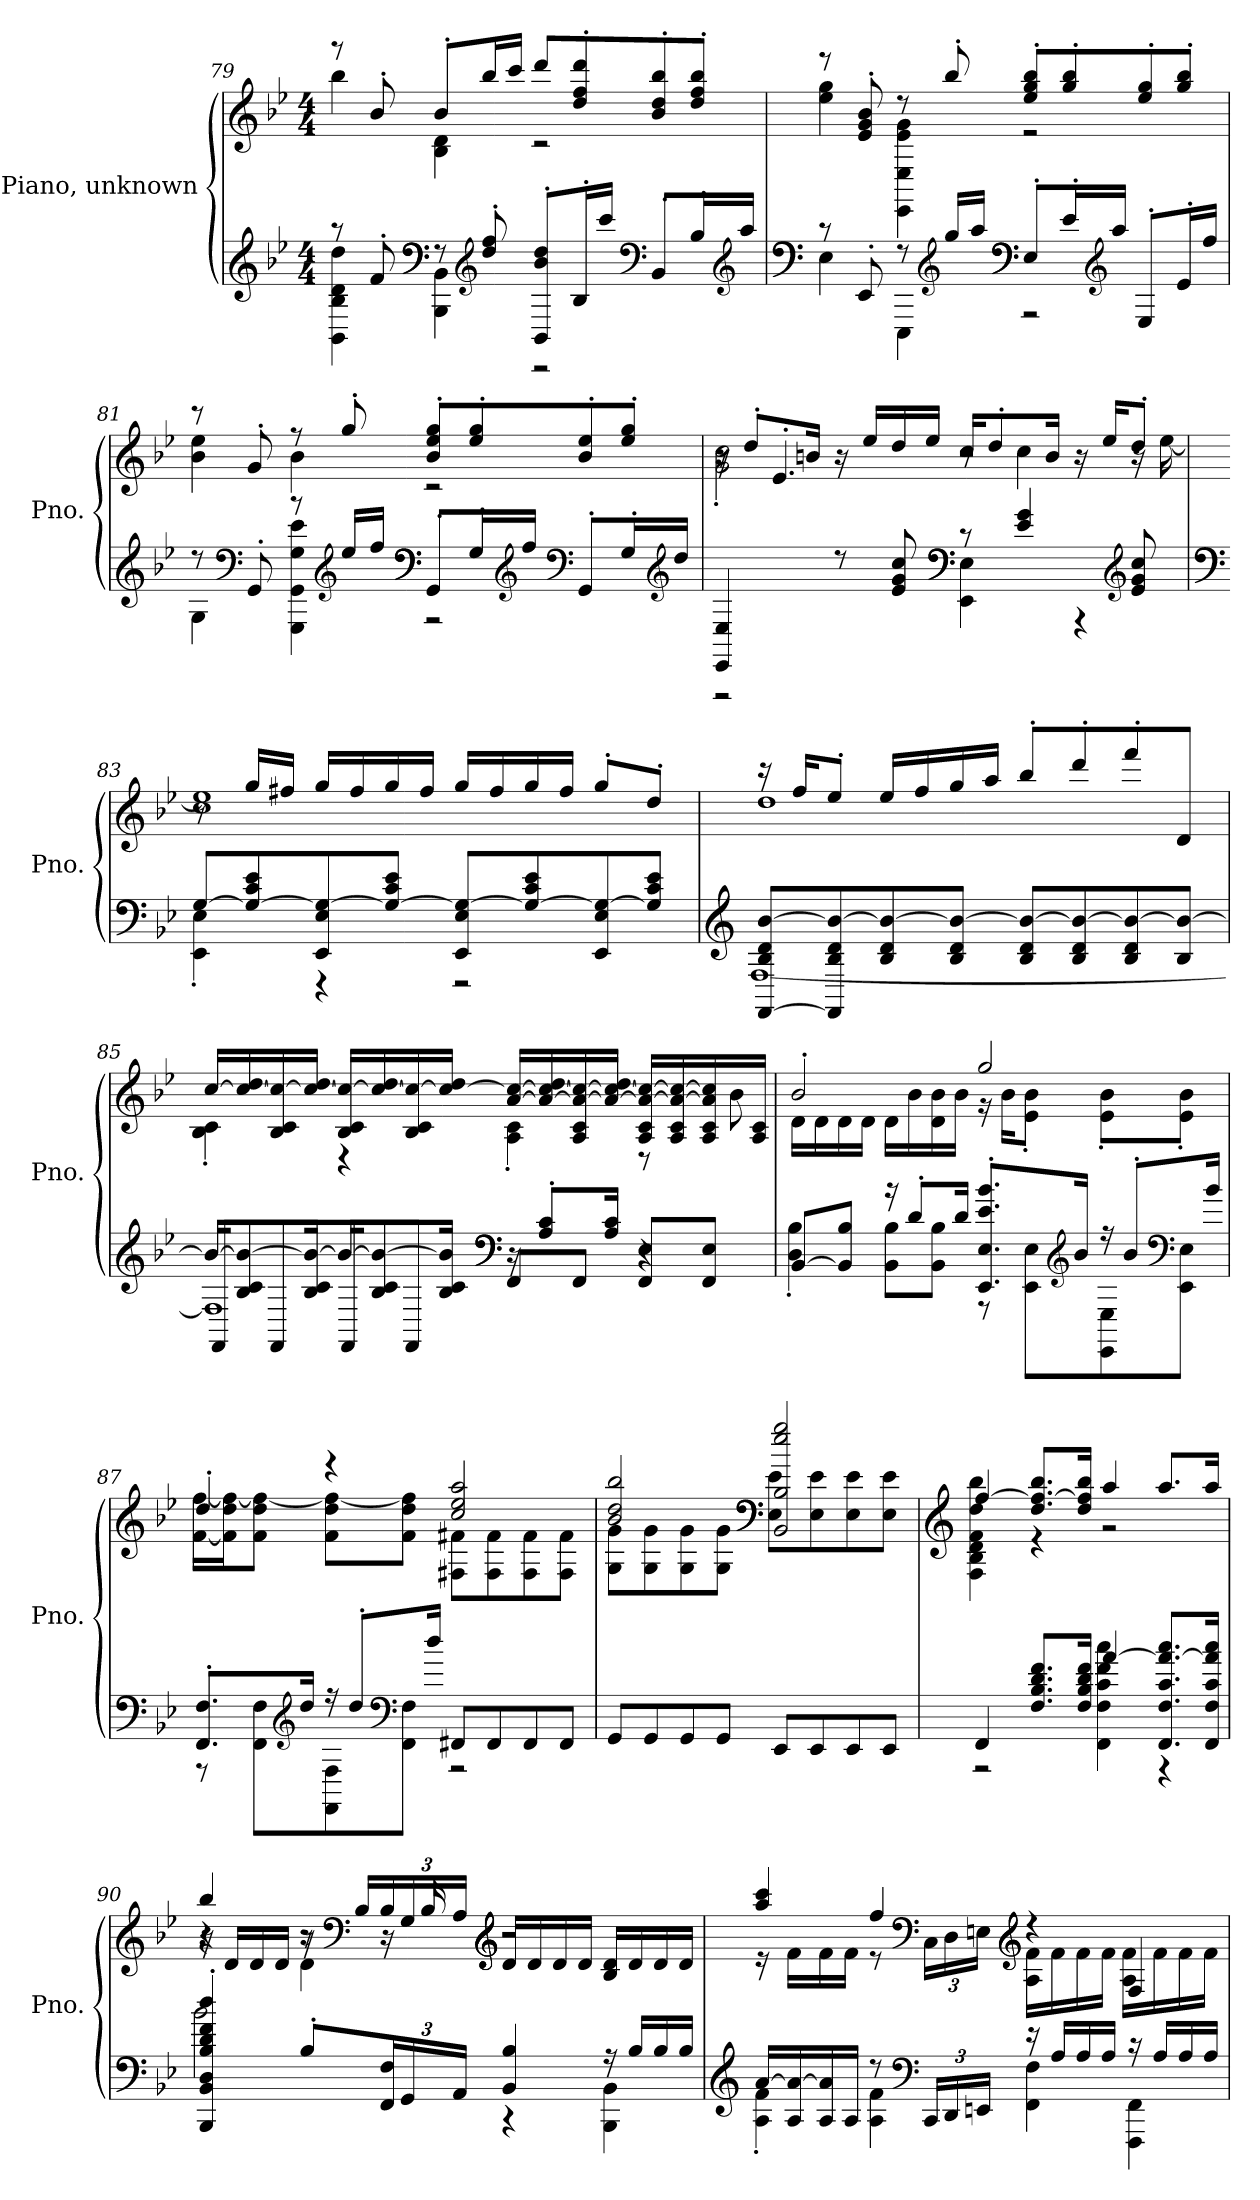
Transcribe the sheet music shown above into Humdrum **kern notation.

**kern	**kern
*part1	*part1
*staff2	*staff1
*I"Piano, unknown	*
*I'Pno.	*
!!LO:LB:g=z
*clefG2	*clefG2
*k[b-e-]	*k[b-e-]
*M4/4	*M4/4
=79	=79
*^	*^
8r	4BB-\ 4B-\ 4d\ 4dd\	8r	4bb-\
8f'/	.	8b-'/	.
*clefF4	*	*	*
8r	4BBB-\ 4BB-\	8b-'/L	4B-\ 4d\
*clefG2	*	*	*
8dd/' 8ff/'	.	16bb-/L	.
.	.	16ccc/JJ	.
8BB-/' 8b-/' 8dd/'L	2r	8ddd/L	2r
16B-'/L	.	8dd/' 8ff/' 8ddd/'	.
16ccc/JJ	.	.	.
*clefF4	*	*	*
8BB-'/L	.	8b-/' 8dd/' 8bb-/'	.
16B-'/L	.	8dd/' 8ff/' 8bb-/'J	.
*clefG2	*	*	*
16aa/JJ	.	.	.
=80	=80	=80	=80
*clefF4	*	*	*
8r	4E-\	8r	4ee-\ 4gg\
8EE-'/	.	8e-/' 8g/' 8b-/'	.
8r	4EEE-\	8r	4EE-\ 4E-\ 4e-\ 4g\
*clefG2	*	*	*
16gg/LL	.	8bb-'/	.
16aa/JJ	.	.	.
*clefF4	*	*	*
8E-'/L	2r	8ee-/' 8gg/' 8bb-/'L	2r
16e-'/L	.	8gg/' 8bb-/'	.
*clefG2	*	*	*
16aa/JJ	.	.	.
8E-'/L	.	8ee-/' 8gg/'	.
16e-'/L	.	8gg/' 8bb-/'J	.
16ff/JJ	.	.	.
!!LO:LB:g=z	!!
=81	=81	=81	=81
8r	4G\	8r	4b-\ 4ee-\
*clefF4	*	*	*
8GG'/	.	8g'/	.
8r	4GGG\ 4GG\ 4G\ 4e-\	8r	4b-\
*clefG2	*	*	*
16ee-/LL	.	8gg'/	.
16ff/JJ	.	.	.
*clefF4	*	*	*
8GG'/L	2r	8b-/' 8ee-/' 8gg/'L	2r
16G'/L	.	8ee-/' 8gg/'	.
*clefG2	*	*	*
16ff/JJ	.	.	.
*clefF4	*	*	*
8GG'/L	.	8b-/' 8ee-/'	.
16G'/L	.	8ee-/' 8gg/'J	.
*clefG2	*	*	*
16dd/JJ	.	.	.
=82	=82	=82	=82
*	*	*	*^
4EE-/ 4E-/	2r	16r	2g\' 2cc\'	8r
.	.	8dd'/L	.	.
.	.	.	.	4.e-'/
.	.	16bn/Jk	.	.
8r	.	16r	.	.
.	.	16ee-/LL	.	.
8e-/ 8g/ 8cc/	.	16dd/	.	.
.	.	16ee-/JJ	.	.
*clefF4	*	*	*	*
8r	4EE-\ 4E-\	16cc/KL	8r	2r
.	.	8dd'/	.	.
4e-/ 4g/	.	.	4cc\	.
.	.	16b/Jk	.	.
.	4r	16r	.	.
.	.	16ee-/KL	.	.
*clefG2	*	*	*	*
8e-/ 8g/ 8cc/	.	8dd'/J	16r	.
.	.	.	[16ee-\	.
!!LO:LB:g=z	!!	!!
=83	=83	=83	=83	=83
*clefF4	*	*	*	*
[8G/L	4EE-\' 4E-\'	8r	1ee-]	1cc
8G/_ 8c/ 8e-/	.	16gg/LL	.	.
.	.	16ff#X/JJ	.	.
8EE-/ 8E-/ 8G/_	4r	16gg/LL	.	.
.	.	16ff#/	.	.
8G/_ 8c/ 8e-/J	.	16gg/	.	.
.	.	16ff#/JJ	.	.
8EE-/ 8E-/ 8G/_L	2r	16gg/LL	.	.
.	.	16ff#/	.	.
8G/_ 8c/ 8e-/	.	16gg/	.	.
.	.	16ff#/JJ	.	.
8EE-/ 8E-/ 8G/_	.	8gg'/L	.	.
8G/] 8c/ 8e-/J	.	8dd'/J	.	.
*	*	*v	*v	*v
=84	=84	=84
*clefG2	*	*
*	*	*^
[8FF/ 8B-/ 8d/ [8b-/L	[1F	16r	1dd
.	.	16ff/KL	.
8FF/] 8B-/ 8d/ 8b-/_	.	8ee-'/J	.
8B-/ 8d/ 8b-/_	.	16ee-/LL	.
.	.	16ff/	.
8B-/ 8d/ 8b-/_J	.	16gg/	.
.	.	16aa/JJ	.
8B-/ 8d/ 8b-/_L	.	8bb-'/L	.
8B-/ 8d/ 8b-/_	.	8ddd'/	.
8B-/ 8d/ 8b-/_	.	8fff'/	.
8B-/ 8b-/_J	.	8d/J	.
!!LO:LB:g=z	!!
=85	=85	=85	=85
*	*^	*	*
16b-/KL_	1F]	8FF/L	[16cc/LL	4B-\' 4c\'
8B-/ 8c/ 8b-/_	.	.	16cc/_ 16dd/	.
.	.	8FF/	16B-/ 16c/ 16cc/_	.
16B-/ 16c/ 16b-/_Jk	.	.	16cc/_ 16dd/JJ	.
16b-/KL_	.	8FF/	16B-/ 16c/ 16cc/_LL	4r
8B-/ 8c/ 8b-/_	.	.	16cc/_ 16dd/	.
.	.	8FF/J	16B-/ 16c/ 16cc/_	.
16B-/ 16c/ 16b-/]Jk	.	.	16cc/_ 16dd/JJ	.
*clefF4	*	*	*	*
16r	.	8FF/L	[16a/ 16cc/_LL	4A\' 4c\'
8A/' 8c/'L	.	.	16a/_ 16cc/_ 16dd/	.
.	.	8FF/J	16A/ 16c/ 16a/_ 16cc/_	.
16A/ 16c/Jk	.	.	16a/_ 16cc/_ 16dd/JJ	.
8FF/ 8E-/L	.	4r	16A/ 16c/ 16a/_ 16cc/_LL	8r
.	.	.	16A/ 16c/ 16a/_ 16cc/_	.
8FF/ 8E-/J	.	.	16A/ 16c/ 16a/] 16cc/]	8b-\
.	.	.	16A/ 16c/JJ	.
*	*v	*v	*	*
!!LO:LB:g=z	!!
=86	=86	=86	=86
[8BB-/L	4D\' 4B-\'	2b-'/	16d\LL
.	.	.	16d\
8BB-/] 8B-/J	.	.	16d\
.	.	.	16d\JJ
16r	8BB-\ 8B-\L	.	16d\LL
8d'/L	.	.	16b-\
.	8BB-\ 8B-\J	.	16d\ 16b-\
16d/Jk	.	.	16b-\JJ
8.EE-/' 8.E-/' 8.e-/' 8.b-/'L	8r	2gg/	16r
.	.	.	16b-\KL
.	8EE-\ 8E-\L	.	8e-\' 8b-\'J
*clefG2	*	*	*
16b-/Jk	.	.	.
16r	8EE-\ 8E-\	.	8e-\' 8b-\'L
8b-'/L	.	.	.
*clefF4	*	*	*
.	8EE-\ 8E-\J	.	8e-\' 8b-\'J
16b-/Jk	.	.	.
=87	=87	=87	=87
8.FF/' 8.F/'L	8r	4dd'/	[16f\ [16ff\LL
.	.	.	16f\] 16dd\ 16ff\_J
.	8FF\ 8F\L	.	8f\ 8dd\ 8ff\_J
*clefG2	*	*	*
16dd/Jk	.	.	.
16r	8FF\ 8F\	4r	8f\ 8dd\ 8ff\_L
8dd'/L	.	.	.
*clefF4	*	*	*
.	8FF\ 8F\J	.	8f\ 8dd\ 8ff\]J
16dd/Jk	.	.	.
8FF#X/L	2r	2cc/ 2ee-/ 2aa/	8F#X\ 8f#X\L
8FF#/	.	.	8F#\ 8f#\
8FF#/	.	.	8F#\ 8f#\
8FF#/J	.	.	8F#\ 8f#\J
*v	*v	*	*
!!LO:PB:g=z	!!
=88	=88	=88
8GG/L	2b-/ 2dd/ 2bb-/	8G\ 8g\L
8GG/	.	8G\ 8g\
8GG/	.	8G\ 8g\
8GG/J	.	8G\ 8g\J
*	*clefF4	*
8EE-/L	2BB-/ 2B-/ 2ee-/ 2gg/	8E-\ 8e-\L
8EE-/	.	8E-\ 8e-\
8EE-/	.	8E-\ 8e-\
8EE-/J	.	8E-\ 8e-\J
=89	=89	=89
*	*clefG2	*
*^	*	*
4FF/	2r	[4ff/	4F\ 4B-\ 4d\ 4f\ 4dd\ 4bb-\
8.F/ 8.B-/ 8.d/ 8.f/L	.	8.dd/ 8.ff/_ 8.bb-/L	4r
16F/ 16B-/ 16d/ 16f/Jk	.	16dd/ 16ff/] 16bb-/Jk	.
[4a/	4FF\ 4F\ 4c\ 4f\ 4cc\	4aa/	2r
8.FF/ 8.F/ 8.c/ 8.a/_ 8.cc/L	4r	8.aa/L	.
16FF/ 16F/ 16c/ 16a/] 16cc/Jk	.	16aa/Jk	.
!!LO:LB:g=z
=90	=90	=90	=90
*	*	*	*^
4BBB-/' 4BB-/' 4D/' 4B-/' 4d/' 4f/' 4dd/'	2b-\	4bb-/	4r	16r
.	.	.	.	16d/LL
.	.	.	.	16d/
.	.	.	.	16d/JJ
8B-'/L	.	8r	4d\	16r
*	*	*clefF4	*	*
.	.	.	.	16B-/LL
*Xbrackettup	*	*	*	*Xbrackettup
24FF/ 24F/L	.	16r	.	24B-/
24GG/	.	.	.	24G/
.	.	16B-/	.	.
24AA/JJ	.	.	.	24A/JJ
*	*	*clefG2	*	*
4BB-/ 4B-/	4r	2r	2r	16d/LL
.	.	.	.	16d/
.	.	.	.	16d/
.	.	.	.	16d/JJ
16r	4BBB-\ 4BB-\	.	.	16B-/ 16d/LL
16B-/LL	.	.	.	16d/
16B-/	.	.	.	16d/
16B-/JJ	.	.	.	16d/JJ
*	*	*v	*v	*v
!!LO:LB:g=z
=91	=91	=91
*clefG2	*	*
*	*	*^
[16a/LL	4A\' 4f\'	4aa/ 4ccc/	16r
16A/ 16a/_	.	.	16f\LL
16A/ 16a/]	.	.	16f\
16A/JJ	.	.	16f\JJ
8r	4A\ 4f\	4ff/	8r
*clefF4	*	*clefF4	*
24CC/LL	.	.	24C\LL
24DD/	.	.	24D\
24EEn/JJ	.	.	24En\JJ
*	*	*clefG2	*
16r	4FF\ 4F\	4r	16A\ 16f\LL
16A/LL	.	.	16f\
16A/	.	.	16f\
16A/JJ	.	.	16f\JJ
16r	4FFF\ 4FF\	4F/	16A\ 16f\LL
16A/LL	.	.	16f\
16A/	.	.	16f\
16A/JJ	.	.	16f\JJ
*v	*v	*	*
*	*v	*v
=	=
*-	*-
